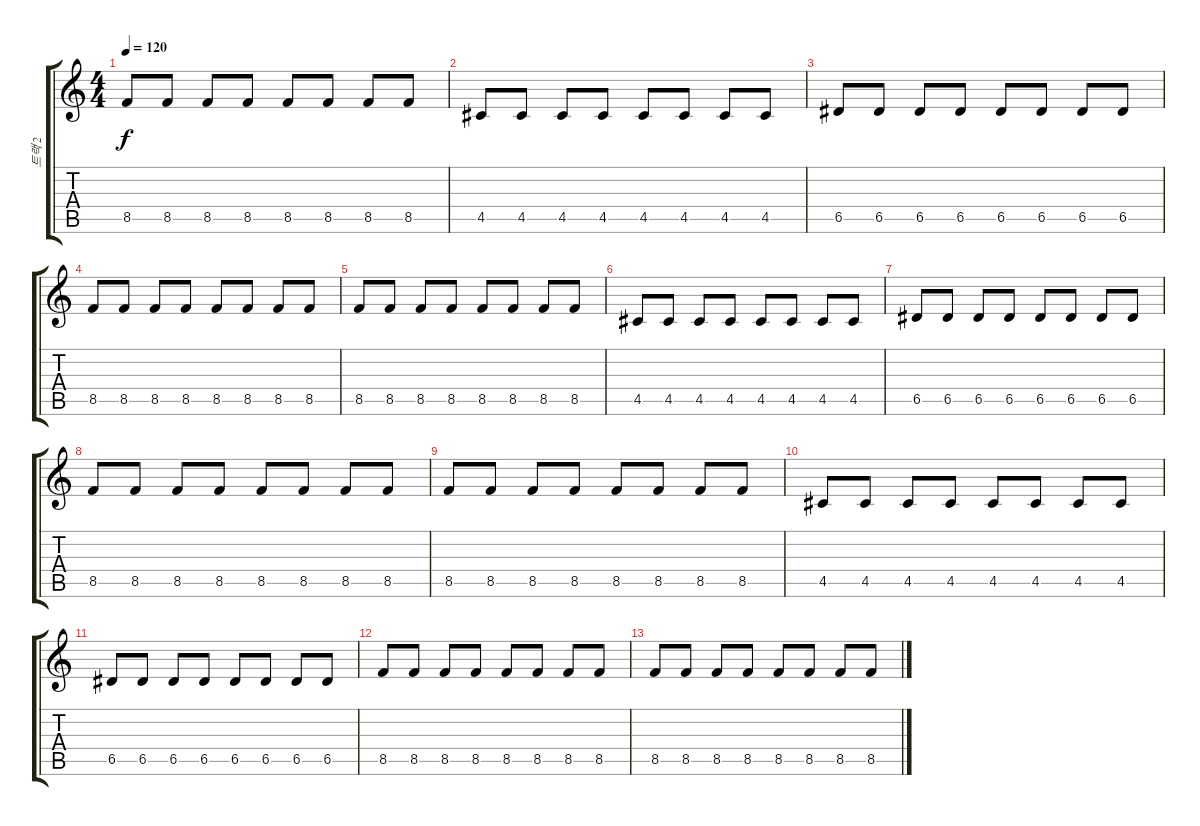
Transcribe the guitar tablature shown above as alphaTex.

\track ("트랙 2" "트랙 2") {instrument electricbassfinger}
\staff {score tabs}
\tuning (E4 B3 G3 D3 A2 E2) {hide}
\ts (4 4)
\tempo 120
\clef g2
\ks c
8.5.8{dy f} 8.5.8 8.5.8 8.5.8 8.5.8 8.5.8 8.5.8 8.5.8 |
4.5.8 4.5.8 4.5.8 4.5.8 4.5.8 4.5.8 4.5.8 4.5.8 |
6.5.8 6.5.8 6.5.8 6.5.8 6.5.8 6.5.8 6.5.8 6.5.8 |
8.5.8 8.5.8 8.5.8 8.5.8 8.5.8 8.5.8 8.5.8 8.5.8 |
8.5.8 8.5.8 8.5.8 8.5.8 8.5.8 8.5.8 8.5.8 8.5.8 |
4.5.8 4.5.8 4.5.8 4.5.8 4.5.8 4.5.8 4.5.8 4.5.8 |
6.5.8 6.5.8 6.5.8 6.5.8 6.5.8 6.5.8 6.5.8 6.5.8 |
8.5.8 8.5.8 8.5.8 8.5.8 8.5.8 8.5.8 8.5.8 8.5.8 |
8.5.8 8.5.8 8.5.8 8.5.8 8.5.8 8.5.8 8.5.8 8.5.8 |
4.5.8 4.5.8 4.5.8 4.5.8 4.5.8 4.5.8 4.5.8 4.5.8 |
6.5.8 6.5.8 6.5.8 6.5.8 6.5.8 6.5.8 6.5.8 6.5.8 |
8.5.8 8.5.8 8.5.8 8.5.8 8.5.8 8.5.8 8.5.8 8.5.8 |
8.5.8 8.5.8 8.5.8 8.5.8 8.5.8 8.5.8 8.5.8 8.5.8
